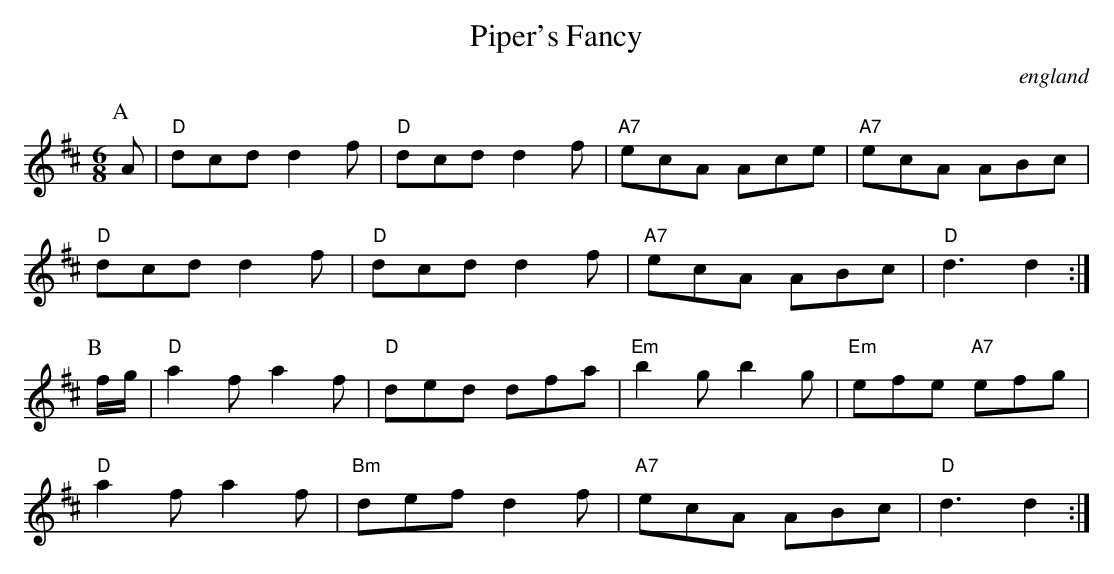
X:1
T:Piper's Fancy
O:england
M:6/8
K:D
P:A
A|"D"dcd d2f|"D"dcd d2f|"A7"ecA Ace|"A7"ecA ABc|
"D"dcd d2f|"D"dcd d2f|"A7"ecA ABc|"D"d3 d2:|
P:B
f/2g/2|"D"a2f a2f|"D"ded dfa|"Em"b2g b2g|"Em"efe "A7"efg|
"D"a2f a2f|"Bm"def d2f|"A7"ecA ABc|"D"d3 d2:|
